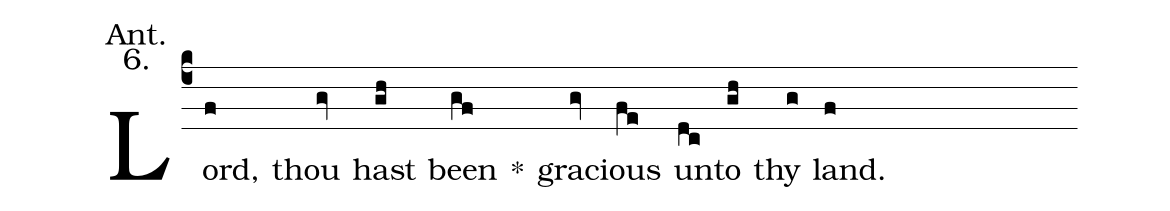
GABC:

annotation: Ant.;
annotation: 6.;
%%
(c4) Lord,(f) thou(gv) hast(gh) been(gf) <sp>*</sp>() gra(gv)cious(fe) un(dc)to(gh) thy(g) land.(f)
